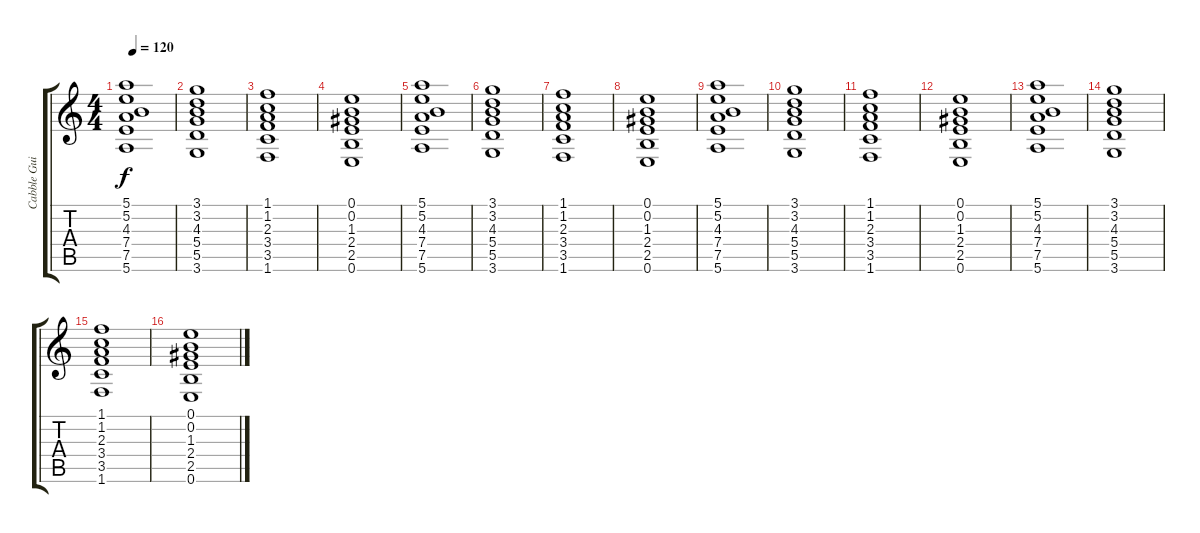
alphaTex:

\track ("Cabble Guitar" "Cabble Gui") {instrument electricguitarclean}
\staff {score tabs}
\tuning (E4 B3 G3 D3 A2 E2) {hide}
\ts (4 4)
\tempo 120
\clef g2
\ks c
(5.1 5.2 4.3 7.4 7.5 5.6).1{dy f instrument electricguitarclean} |
(3.1 3.2 4.3 5.4 5.5 3.6).1 |
(1.1 1.2 2.3 3.4 3.5 1.6).1 |
(0.1 0.2 1.3 2.4 2.5 0.6).1 |
(5.1 5.2 4.3 7.4 7.5 5.6).1 |
(3.1 3.2 4.3 5.4 5.5 3.6).1 |
(1.1 1.2 2.3 3.4 3.5 1.6).1 |
(0.1 0.2 1.3 2.4 2.5 0.6).1 |
(5.1 5.2 4.3 7.4 7.5 5.6).1 |
(3.1 3.2 4.3 5.4 5.5 3.6).1 |
(1.1 1.2 2.3 3.4 3.5 1.6).1 |
(0.1 0.2 1.3 2.4 2.5 0.6).1 |
(5.1 5.2 4.3 7.4 7.5 5.6).1 |
(3.1 3.2 4.3 5.4 5.5 3.6).1 |
(1.1 1.2 2.3 3.4 3.5 1.6).1 |
(0.1 0.2 1.3 2.4 2.5 0.6).1
